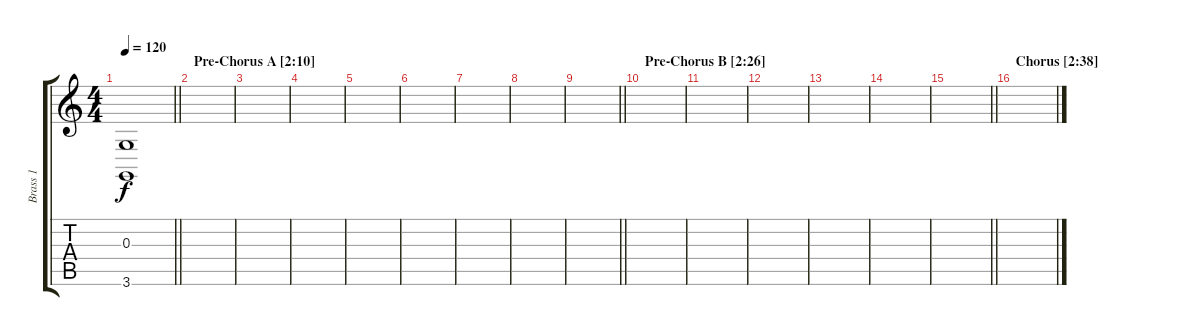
\track ("Brass 1" "Brass 1") {instrument brasssection}
\staff {score tabs}
\tuning (E4 B3 G3 D3 A2 E2) {hide}
\ts (4 4)
\tempo 120
\clef g2
\barLineRight lightlight
\ks c
(0.3 3.6).1{dy f} |
\section ("" "Pre-Chorus A [2:10]")
|
|
|
|
|
|
|
\barLineRight lightlight
|
\section ("" "Pre-Chorus B [2:26]")
|
|
|
|
|
\barLineRight lightlight
|
\section ("" "Chorus [2:38]")
